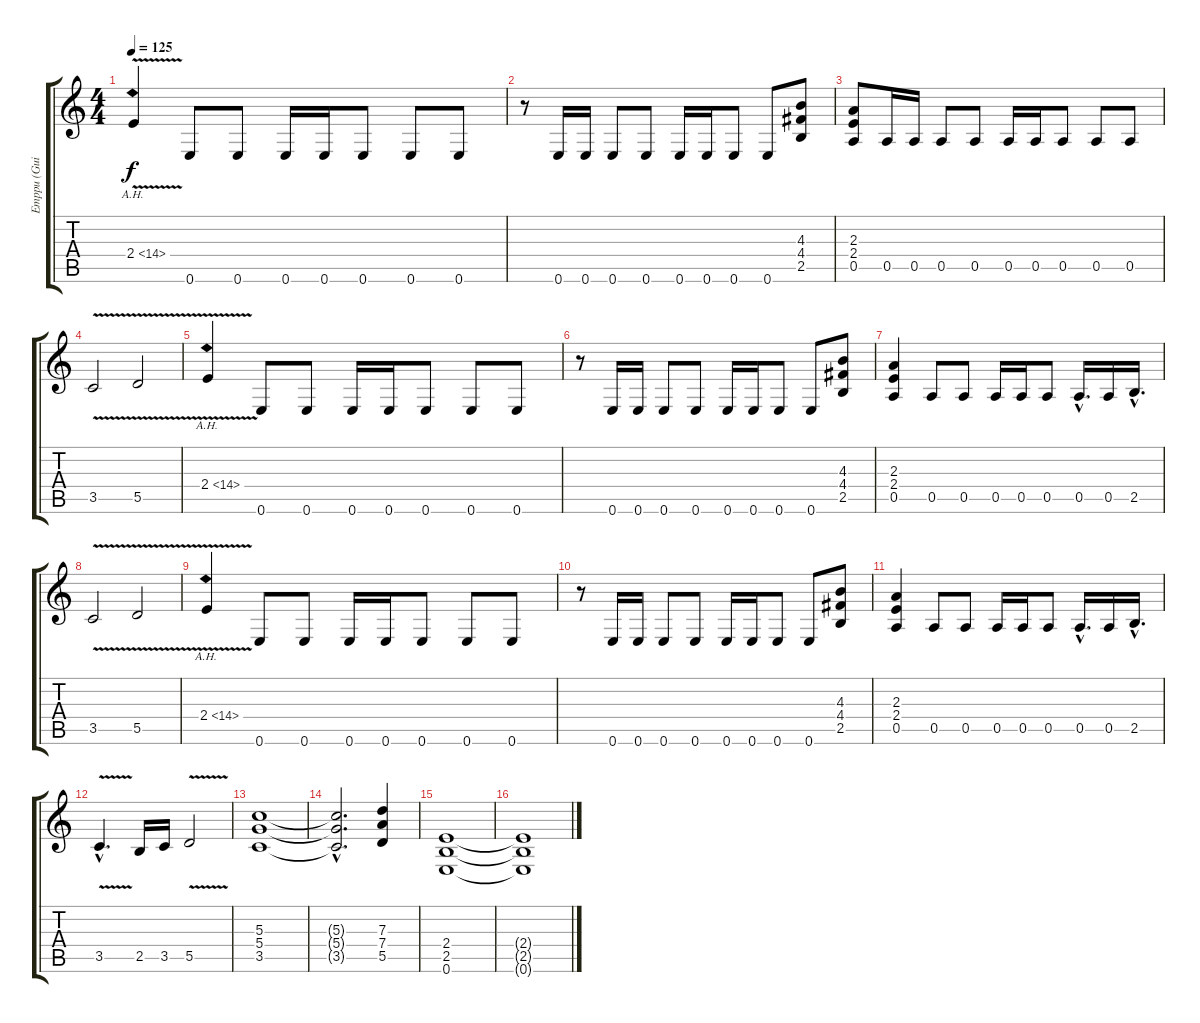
\track ("Emppu (Guitar 1)" "Emppu (Gui") {instrument distortionguitar}
\staff {score tabs}
\tuning (E4 B3 G3 D3 A2 E2) {hide}
\ts (4 4)
\tempo 125
\clef g2
\ks c
2.4{ah 12 v}.4{dy f} 0.6.8 0.6.8 0.6.16 0.6.16 0.6.8 0.6.8 0.6.8 |
r.8 0.6.16 0.6.16 0.6.8 0.6.8 0.6.16 0.6.16 0.6.8 0.6.8 (4.3 4.4 2.5).8 |
(2.3 2.4 0.5).8 0.5.16 0.5.16 0.5.8 0.5.8 0.5.16 0.5.16 0.5.8 0.5.8 0.5.8 |
3.5{v}.2 5.5{v}.2 |
2.4{ah 12 v}.4 0.6.8 0.6.8 0.6.16 0.6.16 0.6.8 0.6.8 0.6.8 |
r.8 0.6.16 0.6.16 0.6.8 0.6.8 0.6.16 0.6.16 0.6.8 0.6.8 (4.3 4.4 2.5).8 |
(2.3 2.4 0.5).4 0.5.8 0.5.8 0.5.16 0.5.16 0.5.8 0.5{hac}.16{d} 0.5.16 2.5{hac}.16{d} |
3.5{v}.2 5.5{v}.2 |
2.4{ah 12 v}.4 0.6.8 0.6.8 0.6.16 0.6.16 0.6.8 0.6.8 0.6.8 |
r.8 0.6.16 0.6.16 0.6.8 0.6.8 0.6.16 0.6.16 0.6.8 0.6.8 (4.3 4.4 2.5).8 |
(2.3 2.4 0.5).4 0.5.8 0.5.8 0.5.16 0.5.16 0.5.8 0.5{hac}.16{d} 0.5.16 2.5{hac}.16{d} |
3.5{v hac}.4{d} 2.5.16 3.5.16 5.5{v}.2 |
(5.3 5.4 3.5).1 |
(5.3{hac t} 5.4{hac t} 3.5{hac t}).2{d} (7.3 7.4 5.5).4 |
(2.4 2.5 0.6).1 |
(2.4{t} 2.5{t} 0.6{t}).1
